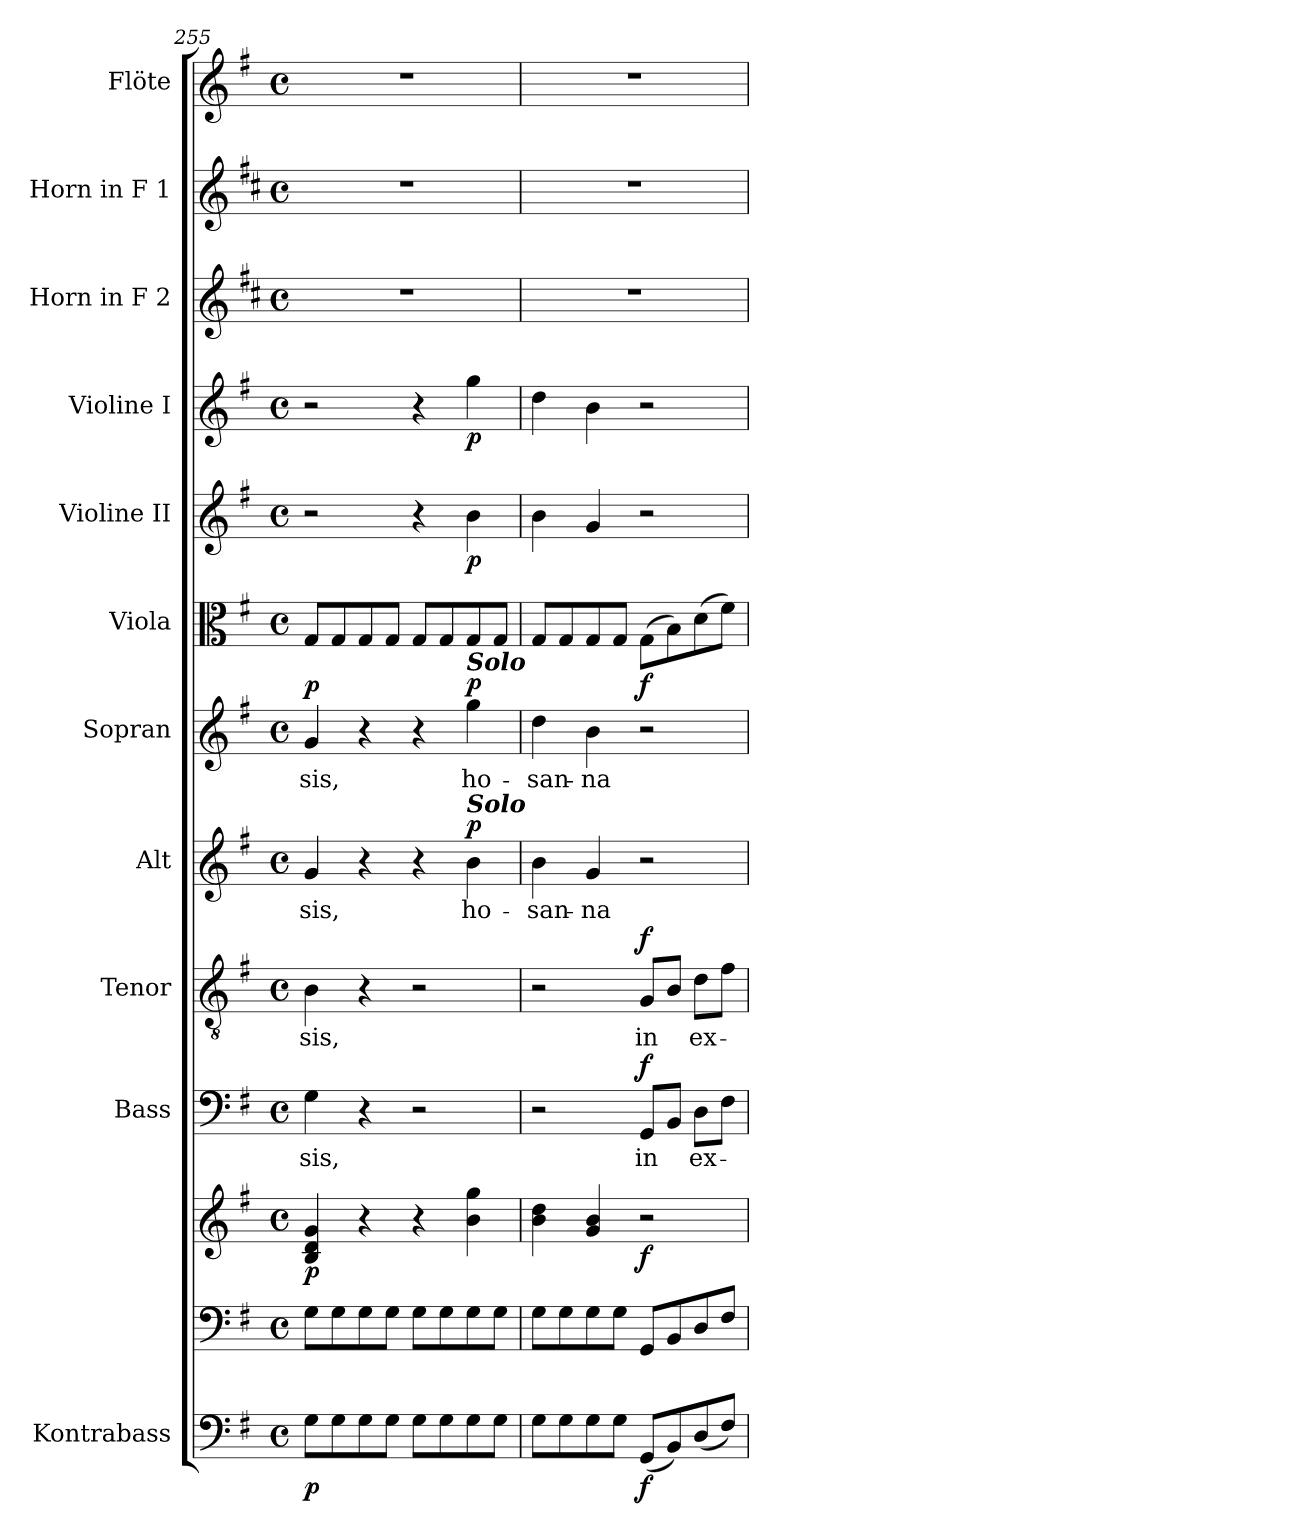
**kern	**dynam	**kern	**kern	**dynam	**kern	**text	**dynam	**kern	**text	**dynam	**kern	**text	**dynam	**kern	**text	**dynam	**kern	**dynam	**kern	**dynam	**kern	**dynam	**kern	**kern	**kern
*part12	*part12	*part11	*part11	*part11	*part10	*part10	*part10	*part9	*part9	*part9	*part8	*part8	*part8	*part7	*part7	*part7	*part6	*part6	*part5	*part5	*part4	*part4	*part3	*part2	*part1
*staff13	*staff13	*staff12	*staff11	*staff11/12	*staff10	*staff10	*staff10	*staff9	*staff9	*staff9	*staff8	*staff8	*staff8	*staff7	*staff7	*staff7	*staff6	*staff6	*staff5	*staff5	*staff4	*staff4	*staff3	*staff2	*staff1
*I"Kontrabass	*	*	*	*	*I"Bass	*	*	*I"Tenor	*	*	*I"Alt	*	*	*I"Sopran	*	*	*I"Viola	*	*I"Violine II	*	*I"Violine I	*	*I"Horn in F 2	*I"Horn in F 1	*I"Flöte
*I'Kb.	*	*	*	*	*I'B.	*	*	*I'T.	*	*	*I'A.	*	*	*I'S.	*	*	*I'Vla.	*	*I'Vl. II	*	*I'Vl. I	*	*	*	*I'Fl.
!!LO:PB:g=z
*clefF4	*	*clefF4	*clefG2	*	*clefF4	*	*	*clefGv2	*	*	*clefG2	*	*	*clefG2	*	*	*clefC3	*	*clefG2	*	*clefG2	*	*clefG2	*clefG2	*clefG2
*ITrd7c12	*	*	*	*	*	*	*	*	*	*	*	*	*	*	*	*	*	*	*	*	*	*	*ITrd4c7	*ITrd4c7	*
*k[f#]	*	*k[f#]	*k[f#]	*	*k[f#]	*	*	*k[f#]	*	*	*k[f#]	*	*	*k[f#]	*	*	*k[f#]	*	*k[f#]	*	*k[f#]	*	*k[f#]	*k[f#]	*k[f#]
*G:	*	*G:	*G:	*	*G:	*	*	*G:	*	*	*G:	*	*	*G:	*	*	*G:	*	*G:	*	*G:	*	*G:	*G:	*G:
*M4/4	*	*M4/4	*M4/4	*	*M4/4	*	*	*M4/4	*	*	*M4/4	*	*	*M4/4	*	*	*M4/4	*	*M4/4	*	*M4/4	*	*M4/4	*M4/4	*M4/4
*met(c)	*	*met(c)	*met(c)	*	*met(c)	*	*	*met(c)	*	*	*met(c)	*	*	*met(c)	*	*	*met(c)	*	*met(c)	*	*met(c)	*	*met(c)	*met(c)	*met(c)
=255	=255	=255	=255	=255	=255	=255	=255	=255	=255	=255	=255	=255	=255	=255	=255	=255	=255	=255	=255	=255	=255	=255	=255	=255	=255
!	!LO:DY:b	!	!	!LO:DY:b	!	!LO:LY:b	!	!	!LO:LY:b	!	!	!LO:LY:b	!	!	!LO:LY:b	!	!	!LO:DY:b	!	!	!	!	!	!	!
8GG\L	p	8G\L	4B/ 4d/ 4g/	p	4G\	-sis,	.	4B\	-sis,	.	4g/	-sis,	.	4g/	-sis,	.	8G/L	p	2r	.	2r	.	1r	1r	1r
8GG\	.	8G\	.	.	.	.	.	.	.	.	.	.	.	.	.	.	8G/	.	.	.	.	.	.	.	.
8GG\	.	8G\	4r	.	4r	.	.	4r	.	.	4r	.	.	4r	.	.	8G/	.	.	.	.	.	.	.	.
8GG\J	.	8G\J	.	.	.	.	.	.	.	.	.	.	.	.	.	.	8G/J	.	.	.	.	.	.	.	.
8GG\L	.	8G\L	4r	.	2r	.	.	2r	.	.	4r	.	.	4r	.	.	8G/L	.	4r	.	4r	.	.	.	.
8GG\	.	8G\	.	.	.	.	.	.	.	.	.	.	.	.	.	.	8G/	.	.	.	.	.	.	.	.
!	!	!	!	!	!	!	!	!	!	!	!	!	!	!LO:TX:a:Bi:t=Solo	!	!	!	!	!	!	!	!	!	!	!
!	!	!	!	!	!	!	!	!	!	!	!LO:TX:a:Bi:t=Solo	!	!	!	!	!	!	!	!	!	!	!	!	!	!
!	!	!	!	!	!	!	!	!	!	!	!	!LO:LY:b	!LO:DY:a	!	!LO:LY:b	!LO:DY:a	!	!	!	!LO:DY:b	!	!LO:DY:b	!	!	!
8GG\	.	8G\	4b\ 4gg\	.	.	.	.	.	.	.	4b\	ho-	p	4gg\	ho-	p	8G/	.	4b\	p	4gg\	p	.	.	.
8GG\J	.	8G\J	.	.	.	.	.	.	.	.	.	.	.	.	.	.	8G/J	.	.	.	.	.	.	.	.
=256	=256	=256	=256	=256	=256	=256	=256	=256	=256	=256	=256	=256	=256	=256	=256	=256	=256	=256	=256	=256	=256	=256	=256	=256	=256
!	!	!	!	!	!	!	!	!	!	!	!	!LO:LY:b	!	!	!LO:LY:b	!	!	!	!	!	!	!	!	!	!
8GG\L	.	8G\L	4b\ 4dd\	.	2r	.	.	2r	.	.	4b\	-san-	.	4dd\	-san-	.	8G/L	.	4b\	.	4dd\	.	1r	1r	1r
8GG\	.	8G\	.	.	.	.	.	.	.	.	.	.	.	.	.	.	8G/	.	.	.	.	.	.	.	.
!	!	!	!	!	!	!	!	!	!	!	!	!LO:LY:b	!	!	!LO:LY:b	!	!	!	!	!	!	!	!	!	!
8GG\	.	8G\	4g/ 4b/	.	.	.	.	.	.	.	4g/	-na	.	4b\	-na	.	8G/	.	4g/	.	4b\	.	.	.	.
8GG\J	.	8G\J	.	.	.	.	.	.	.	.	.	.	.	.	.	.	8G/J	.	.	.	.	.	.	.	.
!	!LO:DY:b	!	!	!LO:DY:b	!	!LO:LY:b	!LO:DY:a	!	!LO:LY:b	!LO:DY:a	!	!	!	!	!	!	!	!LO:DY:b	!	!	!	!	!	!	!
(<8GGG/L	f	8GG/L	2r	f	8GG/L	in	f	8G/L	in	f	2r	.	.	2r	.	.	(>8G\L	f	2r	.	2r	.	.	.	.
8BBB/)	.	8BB/	.	.	8BB/J	.	.	8B/J	.	.	.	.	.	.	.	.	8B\)	.	.	.	.	.	.	.	.
!	!	!	!	!	!	!LO:LY:b	!	!	!LO:LY:b	!	!	!	!	!	!	!	!	!	!	!	!	!	!	!	!
(<8DD/	.	8D/	.	.	8D\L	ex-	.	8d\L	ex-	.	.	.	.	.	.	.	(>8d\	.	.	.	.	.	.	.	.
8FF#/J)	.	8F#/J	.	.	8F#\J	.	.	8f#\J	.	.	.	.	.	.	.	.	8f#\J)	.	.	.	.	.	.	.	.
=	=	=	=	=	=	=	=	=	=	=	=	=	=	=	=	=	=	=	=	=	=	=	=	=	=
*-	*-	*-	*-	*-	*-	*-	*-	*-	*-	*-	*-	*-	*-	*-	*-	*-	*-	*-	*-	*-	*-	*-	*-	*-	*-
